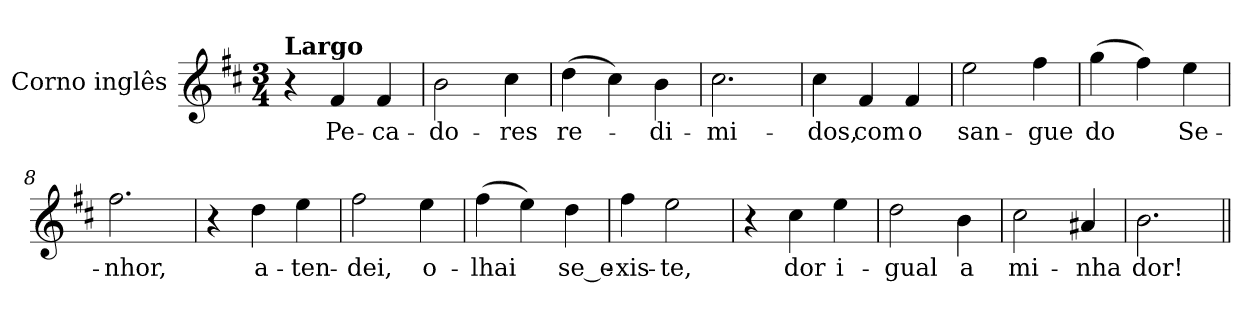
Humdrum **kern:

**kern	**text
*part1	*part1
*staff1	*staff1
*I"Corno inglês	*
*I'Co. in.	*
!!LO:PB:g=z
*clefG2	*
*ITrd4c7	*
*k[f#]	*
*e:	*
*M3/4	*
*MM50	*
=1	=1
!LO:TX:a:B:t=Largo	!
4r	.
*MM92	*
!	!LO:LY:b:color=#000000
4Bi/	Pe-
!	!LO:LY:b:color=#000000
4Bi/	-ca-
=2	=2
!	!LO:LY:b:color=#000000
2ei\	-do-
!	!LO:LY:b:color=#000000
4f#i\	-res
=3	=3
!	!LO:LY:b:color=#000000
(4gi\	re-
4f#i\)	.
!	!LO:LY:b:color=#000000
4ei\	-di-
=4	=4
!	!LO:LY:b:color=#000000
2.f#i\	-mi-
=5	=5
!	!LO:LY:b:color=#000000
4f#i\	-dos,
!	!LO:LY:b:color=#000000
4Bi/	com
!	!LO:LY:b:color=#000000
4Bi/	o
=6	=6
!	!LO:LY:b:color=#000000
2ai\	san-
!	!LO:LY:b:color=#000000
4bi\	-gue
=7	=7
!	!LO:LY:b:color=#000000
(4cci\	do
4bi\)	.
!	!LO:LY:b:color=#000000
4ai\	Se-
=8	=8
!	!LO:LY:b:color=#000000
2.bi\	-nhor,
!!LO:LB:g=z
=9	=9
4r	.
!	!LO:LY:b:color=#000000
4gi\	a-
!	!LO:LY:b:color=#000000
4ai\	-ten-
=10	=10
!	!LO:LY:b:color=#000000
2bi\	-dei,
!	!LO:LY:b:color=#000000
4ai\	o-
=11	=11
!	!LO:LY:b:color=#000000
(4bi\	-lhai
4ai\)	.
!	!LO:LY:b:color=#000000
4gi\	se_e-
=12	=12
!	!LO:LY:b:color=#000000
4bi\	-xis-
!	!LO:LY:b:color=#000000
2ai\	-te,
=13	=13
4r	.
!	!LO:LY:b:color=#000000
4f#i\	dor
!	!LO:LY:b:color=#000000
4ai\	i-
=14	=14
!	!LO:LY:b:color=#000000
2gi\	-gual
!	!LO:LY:b:color=#000000
4ei\	a
=15	=15
!	!LO:LY:b:color=#000000
2f#i\	mi-
!	!LO:LY:b:color=#000000
4d#Xi/	-nha
=16	=16
!	!LO:LY:b:color=#000000
2.ei\	dor!
=||	=||
*-	*-
